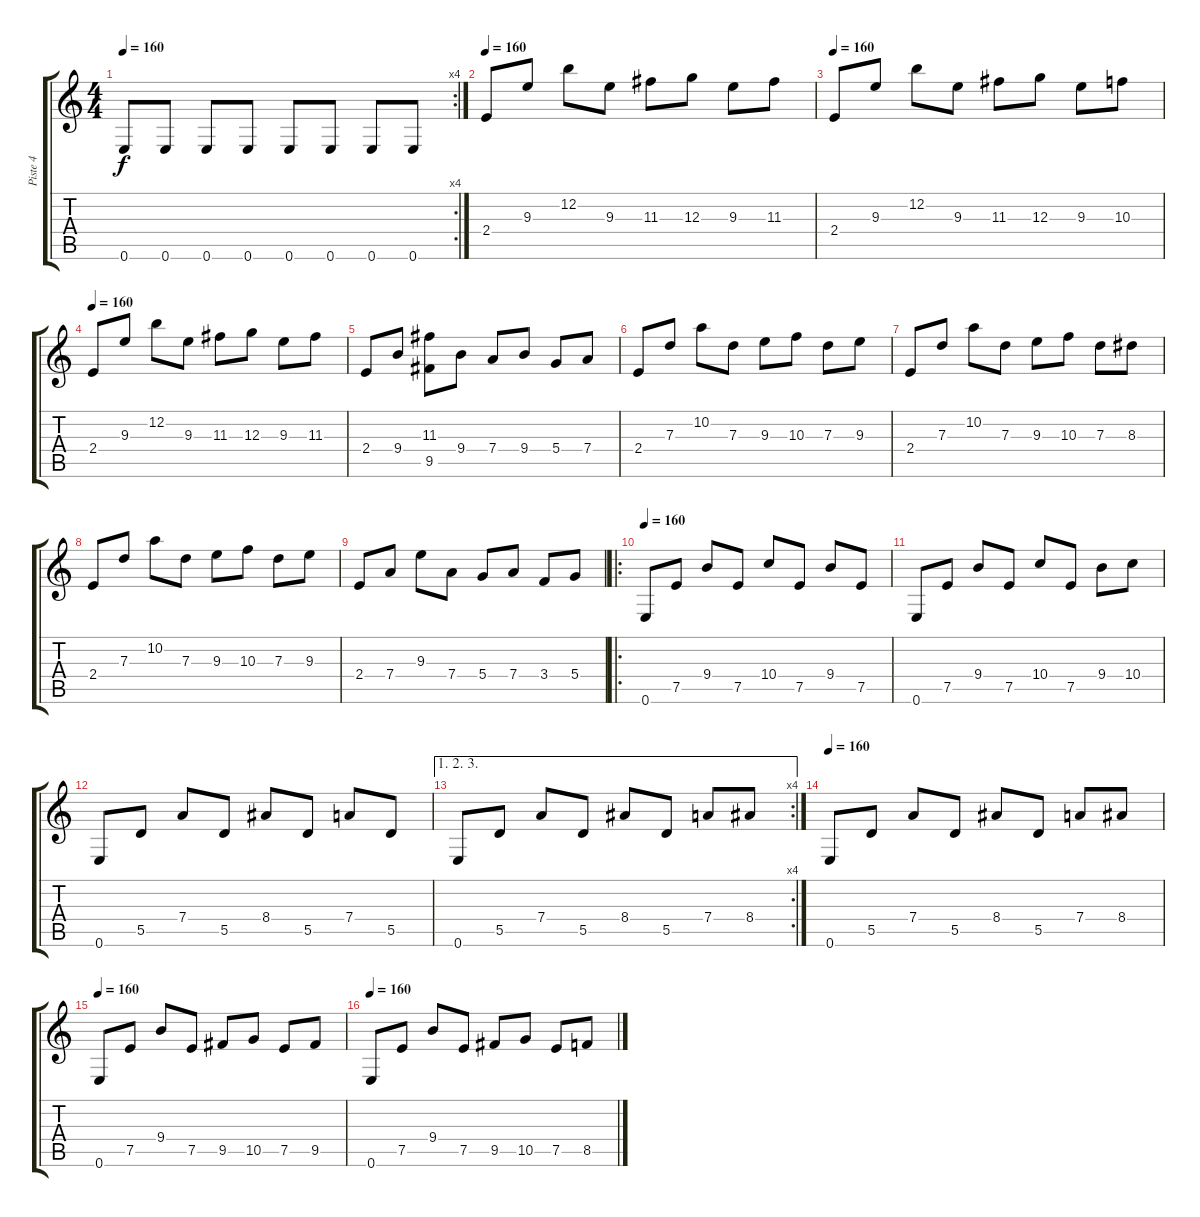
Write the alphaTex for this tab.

\track ("Piste 4" "Piste 4") {instrument distortionguitar}
\staff {score tabs}
\tuning (E4 B3 G3 D3 A2 E2) {hide}
\rc 4
\ts (4 4)
\tempo 160
\clef g2
\ks c
0.6.8{dy f} 0.6.8 0.6.8 0.6.8 0.6.8 0.6.8 0.6.8 0.6.8 |
\tempo 160
2.4.8 9.3.8 12.2.8 9.3.8 11.3.8 12.3.8 9.3.8 11.3.8 |
\tempo 160
2.4.8 9.3.8 12.2.8 9.3.8 11.3.8 12.3.8 9.3.8 10.3.8 |
\tempo 160
2.4.8 9.3.8 12.2.8 9.3.8 11.3.8 12.3.8 9.3.8 11.3.8 |
2.4.8 9.4.8 (11.3 9.5).8 9.4.8 7.4.8 9.4.8 5.4.8 7.4.8 |
2.4.8 7.3.8 10.2.8 7.3.8 9.3.8 10.3.8 7.3.8 9.3.8 |
2.4.8 7.3.8 10.2.8 7.3.8 9.3.8 10.3.8 7.3.8 8.3.8 |
2.4.8 7.3.8 10.2.8 7.3.8 9.3.8 10.3.8 7.3.8 9.3.8 |
2.4.8 7.4.8 9.3.8 7.4.8 5.4.8 7.4.8 3.4.8 5.4.8 |
\ro
\tempo 160
0.6.8{volume 13} 7.5.8 9.4.8 7.5.8 10.4.8 7.5.8 9.4.8 7.5.8 |
0.6.8 7.5.8 9.4.8 7.5.8 10.4.8 7.5.8 9.4.8 10.4.8 |
0.6.8 5.5.8 7.4.8 5.5.8 8.4.8 5.5.8 7.4.8 5.5.8 |
\ae (1 2 3)
\rc 4
0.6.8 5.5.8 7.4.8 5.5.8 8.4.8 5.5.8 7.4.8 8.4.8 |
\tempo 160
0.6.8 5.5.8 7.4.8 5.5.8 8.4.8 5.5.8 7.4.8 8.4.8 |
\tempo 160
0.6.8 7.5.8 9.4.8 7.5.8 9.5.8 10.5.8 7.5.8 9.5.8 |
\tempo 160
0.6.8 7.5.8 9.4.8 7.5.8 9.5.8 10.5.8 7.5.8 8.5.8
